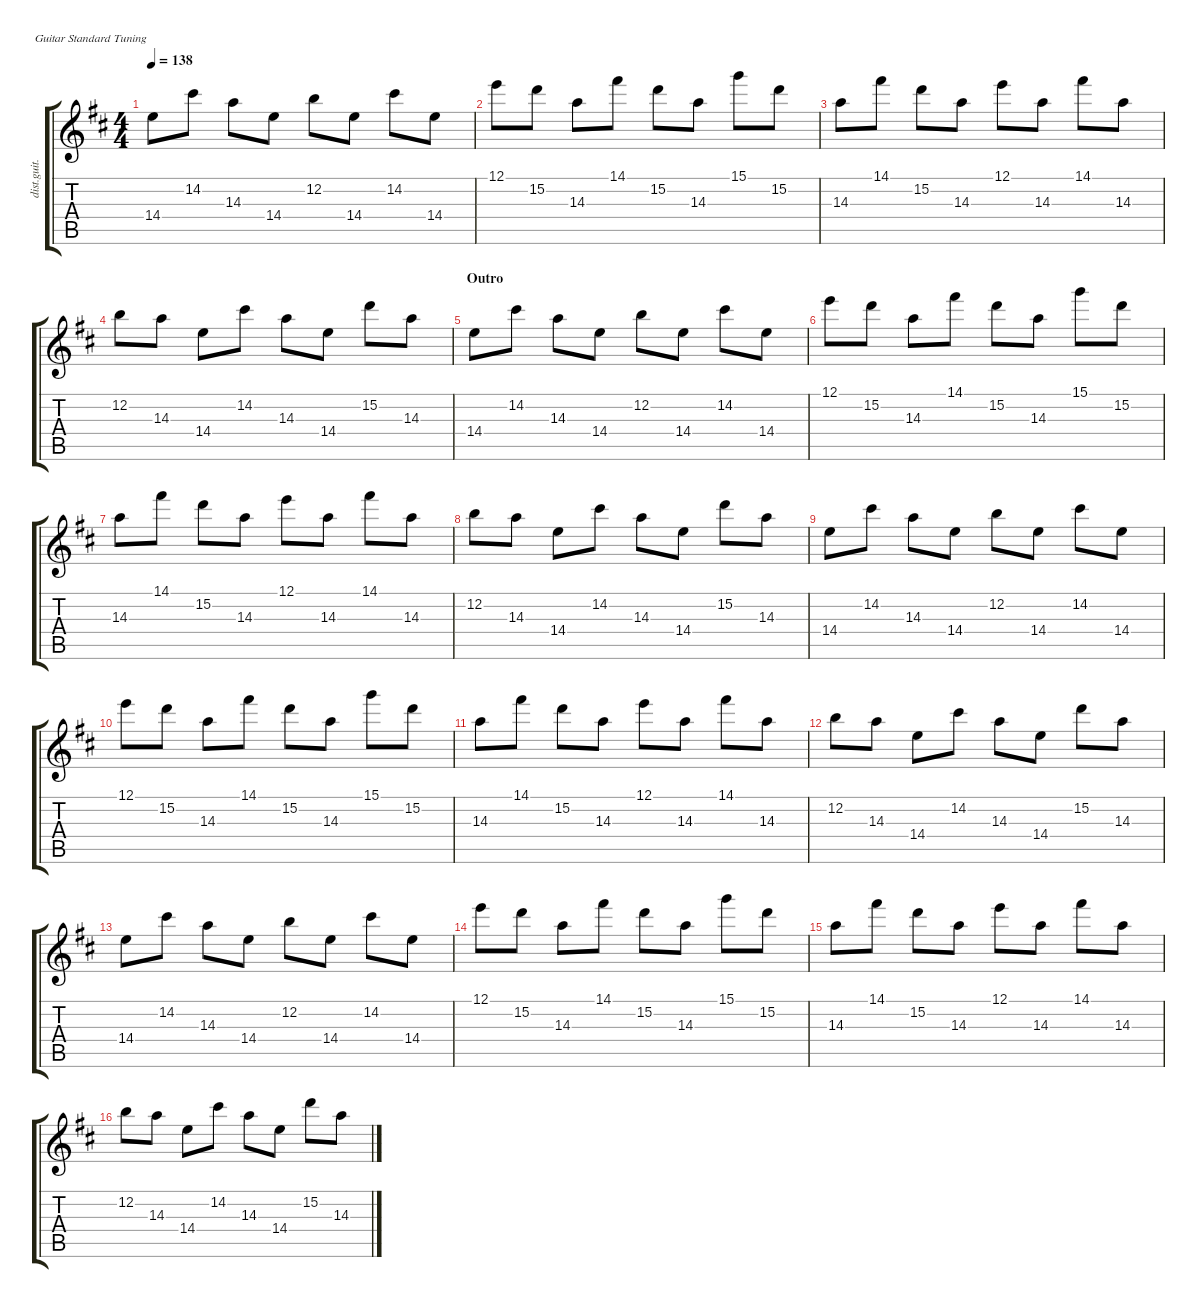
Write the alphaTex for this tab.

\hideDynamics
\bracketExtendMode groupsimilarinstruments
\otherSystemsTrackNameOrientation horizontal
\track ("EG2" "dist.guit.") {defaultSystemsLayout 5 instrument distortionguitar}
\staff {score tabs}
\tuning (E4 B3 G3 D3 A2 E2)
\ts (4 4)
\tempo 138
\clef g2
\ks d
14.4{acc forcenatural}.8{dy fff} 14.2{acc #}.8 14.3{acc forcenatural}.8 14.4{acc forcenatural}.8 12.2{acc forcenatural}.8 14.4{acc forcenatural}.8 14.2{acc #}.8 14.4{acc forcenatural}.8 |
12.1{acc forcenatural}.8 15.2{acc forcenatural}.8 14.3{acc forcenatural}.8 14.1{acc #}.8 15.2{acc forcenatural}.8 14.3{acc forcenatural}.8 15.1{acc forcenatural}.8 15.2{acc forcenatural}.8 |
14.3{acc forcenatural}.8 14.1{acc #}.8 15.2{acc forcenatural}.8 14.3{acc forcenatural}.8 12.1{acc forcenatural}.8 14.3{acc forcenatural}.8 14.1{acc #}.8 14.3{acc forcenatural}.8 |
12.2{acc forcenatural}.8 14.3{acc forcenatural}.8 14.4{acc forcenatural}.8 14.2{acc #}.8 14.3{acc forcenatural}.8 14.4{acc forcenatural}.8 15.2{acc forcenatural}.8 14.3{acc forcenatural}.8 |
\section ("" "Outro")
14.4{acc forcenatural}.8 14.2{acc #}.8 14.3{acc forcenatural}.8 14.4{acc forcenatural}.8 12.2{acc forcenatural}.8 14.4{acc forcenatural}.8 14.2{acc #}.8 14.4{acc forcenatural}.8 |
12.1{acc forcenatural}.8 15.2{acc forcenatural}.8 14.3{acc forcenatural}.8 14.1{acc #}.8 15.2{acc forcenatural}.8 14.3{acc forcenatural}.8 15.1{acc forcenatural}.8 15.2{acc forcenatural}.8 |
14.3{acc forcenatural}.8 14.1{acc #}.8 15.2{acc forcenatural}.8 14.3{acc forcenatural}.8 12.1{acc forcenatural}.8 14.3{acc forcenatural}.8 14.1{acc #}.8 14.3{acc forcenatural}.8 |
12.2{acc forcenatural}.8 14.3{acc forcenatural}.8 14.4{acc forcenatural}.8 14.2{acc #}.8 14.3{acc forcenatural}.8 14.4{acc forcenatural}.8 15.2{acc forcenatural}.8 14.3{acc forcenatural}.8 |
14.4{acc forcenatural}.8{dy f} 14.2{acc #}.8 14.3{acc forcenatural}.8 14.4{acc forcenatural}.8 12.2{acc forcenatural}.8 14.4{acc forcenatural}.8 14.2{acc #}.8 14.4{acc forcenatural}.8 |
12.1{acc forcenatural}.8 15.2{acc forcenatural}.8 14.3{acc forcenatural}.8 14.1{acc #}.8 15.2{acc forcenatural}.8 14.3{acc forcenatural}.8 15.1{acc forcenatural}.8 15.2{acc forcenatural}.8 |
14.3{acc forcenatural}.8{dy fff} 14.1{acc #}.8 15.2{acc forcenatural}.8 14.3{acc forcenatural}.8 12.1{acc forcenatural}.8 14.3{acc forcenatural}.8 14.1{acc #}.8 14.3{acc forcenatural}.8 |
12.2{acc forcenatural}.8 14.3{acc forcenatural}.8 14.4{acc forcenatural}.8 14.2{acc #}.8 14.3{acc forcenatural}.8 14.4{acc forcenatural}.8 15.2{acc forcenatural}.8 14.3{acc forcenatural}.8 |
14.4{acc forcenatural}.8{dy f} 14.2{acc #}.8 14.3{acc forcenatural}.8 14.4{acc forcenatural}.8 12.2{acc forcenatural}.8 14.4{acc forcenatural}.8 14.2{acc #}.8 14.4{acc forcenatural}.8 |
12.1{acc forcenatural}.8 15.2{acc forcenatural}.8 14.3{acc forcenatural}.8 14.1{acc #}.8 15.2{acc forcenatural}.8 14.3{acc forcenatural}.8 15.1{acc forcenatural}.8 15.2{acc forcenatural}.8 |
14.3{acc forcenatural}.8{dy fff} 14.1{acc #}.8 15.2{acc forcenatural}.8 14.3{acc forcenatural}.8 12.1{acc forcenatural}.8 14.3{acc forcenatural}.8 14.1{acc #}.8 14.3{acc forcenatural}.8 |
12.2{acc forcenatural}.8 14.3{acc forcenatural}.8 14.4{acc forcenatural}.8 14.2{acc #}.8 14.3{acc forcenatural}.8 14.4{acc forcenatural}.8 15.2{acc forcenatural}.8 14.3{acc forcenatural}.8
